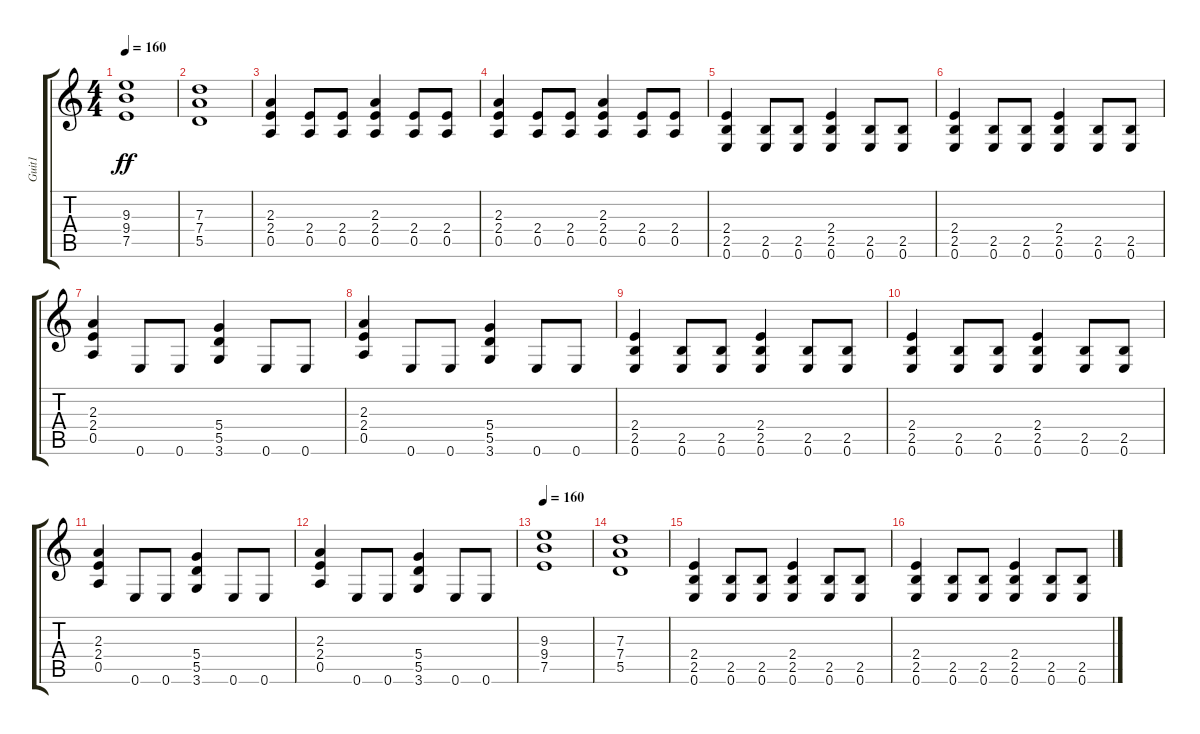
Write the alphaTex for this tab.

\track ("Guit1" "Guit1") {instrument overdrivenguitar}
\staff {score tabs}
\tuning (E4 B3 G3 D3 A2 E2) {hide}
\ts (4 4)
\tempo 160
\clef g2
\ks c
(9.3 9.4 7.5).1{dy ff} |
(7.3 7.4 5.5).1 |
(2.3 2.4 0.5).4 (2.4 0.5).8 (2.4 0.5).8 (2.3 2.4 0.5).4 (2.4 0.5).8 (2.4 0.5).8 |
(2.3 2.4 0.5).4 (2.4 0.5).8 (2.4 0.5).8 (2.3 2.4 0.5).4 (2.4 0.5).8 (2.4 0.5).8 |
(2.4 2.5 0.6).4 (2.5 0.6).8 (2.5 0.6).8 (2.4 2.5 0.6).4 (2.5 0.6).8 (2.5 0.6).8 |
(2.4 2.5 0.6).4 (2.5 0.6).8 (2.5 0.6).8 (2.4 2.5 0.6).4 (2.5 0.6).8 (2.5 0.6).8 |
(2.3 2.4 0.5).4 0.6.8 0.6.8 (5.4 5.5 3.6).4 0.6.8 0.6.8 |
(2.3 2.4 0.5).4 0.6.8 0.6.8 (5.4 5.5 3.6).4 0.6.8 0.6.8 |
(2.4 2.5 0.6).4 (2.5 0.6).8 (2.5 0.6).8 (2.4 2.5 0.6).4 (2.5 0.6).8 (2.5 0.6).8 |
(2.4 2.5 0.6).4 (2.5 0.6).8 (2.5 0.6).8 (2.4 2.5 0.6).4 (2.5 0.6).8 (2.5 0.6).8 |
(2.3 2.4 0.5).4 0.6.8 0.6.8 (5.4 5.5 3.6).4 0.6.8 0.6.8 |
(2.3 2.4 0.5).4 0.6.8 0.6.8 (5.4 5.5 3.6).4 0.6.8 0.6.8 |
\tempo 160
(9.3 9.4 7.5).1 |
(7.3 7.4 5.5).1 |
(2.4 2.5 0.6).4 (2.5 0.6).8 (2.5 0.6).8 (2.4 2.5 0.6).4 (2.5 0.6).8 (2.5 0.6).8 |
(2.4 2.5 0.6).4 (2.5 0.6).8 (2.5 0.6).8 (2.4 2.5 0.6).4 (2.5 0.6).8 (2.5 0.6).8
